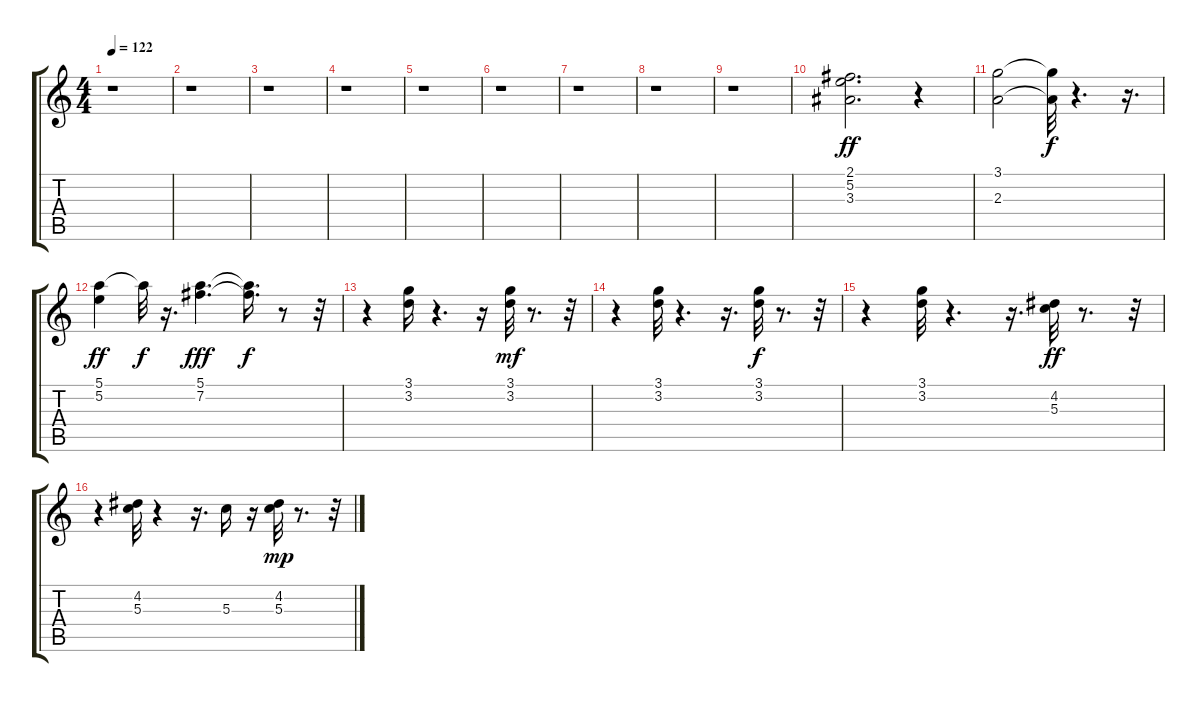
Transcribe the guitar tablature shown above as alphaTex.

\track "" {instrument acousticguitarsteel}
\staff {score tabs}
\tuning (E4 B3 G3 D3 A2 E2) {hide}
\ts (4 4)
\tempo 122
\clef g2
\ks c
r.1{dy ff instrument acousticguitarsteel} |
r.1 |
r.1 |
r.1 |
r.1 |
r.1 |
r.1 |
r.1 |
r.1 |
(2.1 5.2 3.3).2{d} r.4 |
(3.1 2.3).2 (3.1{t} 2.3{t}).32{dy f} r.4{d} r.16{d} |
(5.1 5.2).4{dy ff} 5.1{t}.32{dy f} r.16{d} (5.1 7.2).4{d dy fff} (5.1{t} 7.2{t}).16{d dy f} r.8 r.32 |
r.4 (3.1 3.2).16 r.4{d} r.16 (3.1 3.2).32{dy mf} r.8{d} r.32 |
r.4 (3.1 3.2).32 r.4{d} r.16{d} (3.1 3.2).32{dy f} r.8{d} r.32 |
r.4 (3.1 3.2).32 r.4{d} r.16{d} (4.2 5.3).32{dy ff} r.8{d} r.32 |
r.4 (4.2 5.3).32 r.4 r.16{d} 5.3.16 r.16 (4.2 5.3).32{dy mp} r.8{d} r.32
